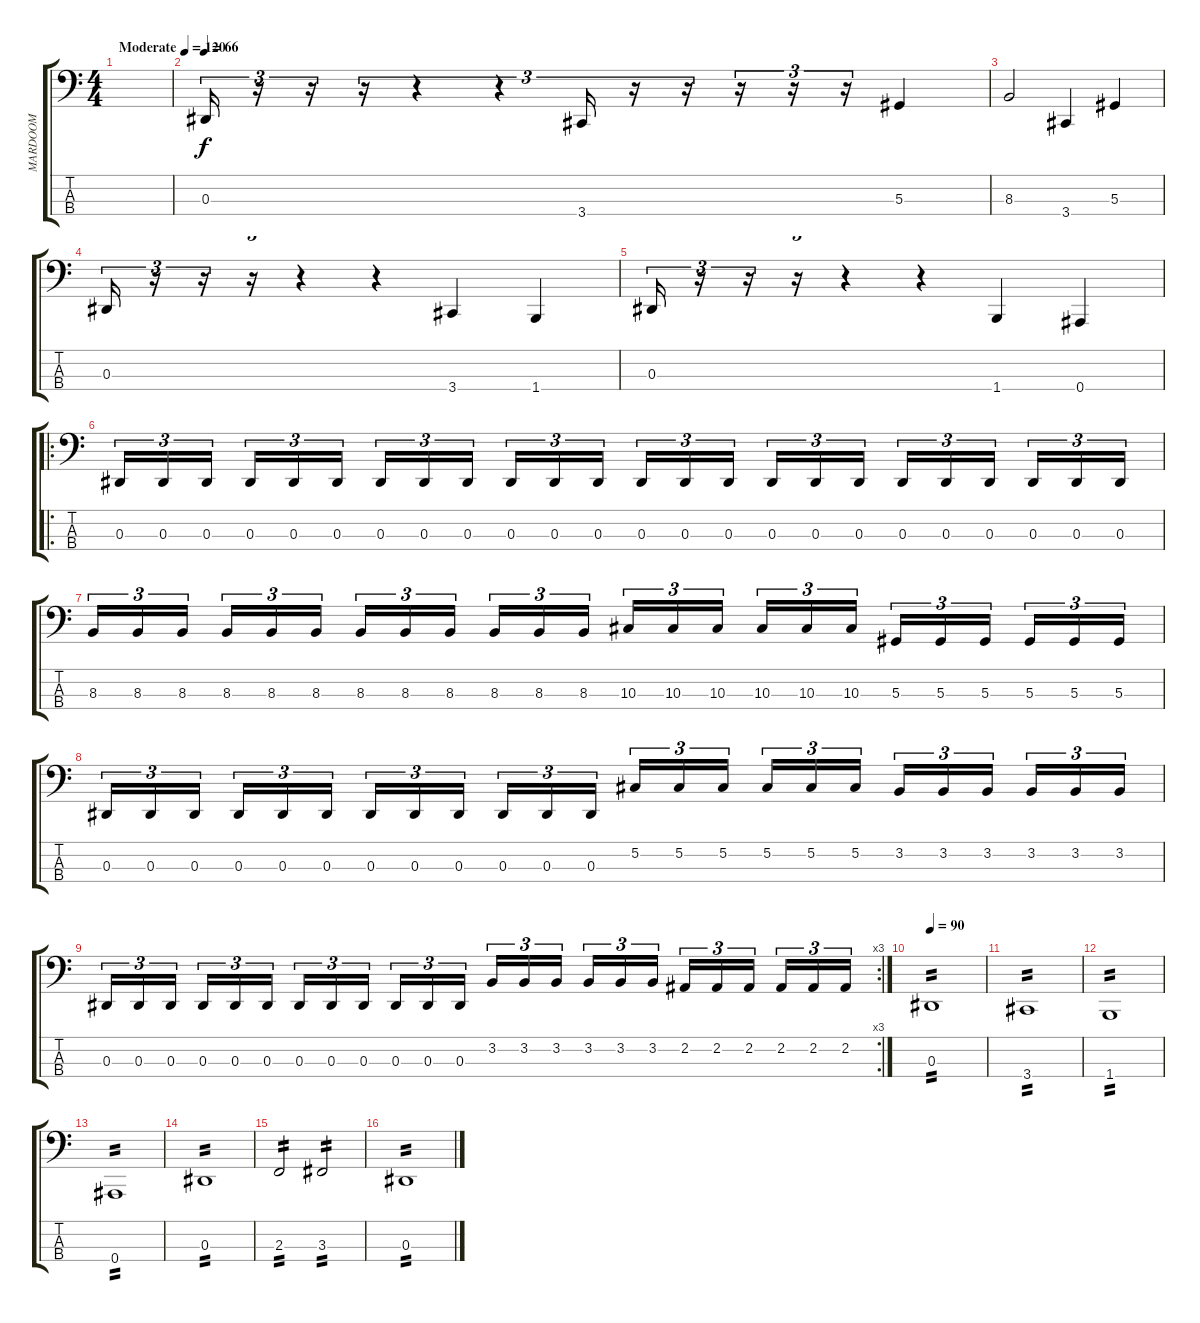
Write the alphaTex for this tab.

\track ("MARDOOM" "MARDOOM") {instrument electricbasspick}
\staff {score tabs}
\tuning (Db2 Ab1 Eb1 Bb0) {hide}
\ts (4 4)
\tempo (120 "Moderate")
\clef f4
\ks c
|
\tempo 66
0.3.16{tu (3 2)} r.16{tu (3 2)} r.16{tu (3 2)} r.16{tu (3 2)} r.4{tu (3 2)} r.4{tu (3 2)} 3.4.16{tu (3 2)} r.16{tu (3 2)} r.16{tu (3 2)} r.16{tu (3 2)} r.16{tu (3 2)} r.16{tu (3 2)} 5.3.4 |
8.3.2 3.4.4 5.3.4 |
0.3.16{tu (3 2)} r.16{tu (3 2)} r.16{tu (3 2)} r.16{tu (3 2)} r.4{tu (3 2)} r.4{tu (3 2)} 3.4.4 1.4.4 |
0.3.16{tu (3 2)} r.16{tu (3 2)} r.16{tu (3 2)} r.16{tu (3 2)} r.4{tu (3 2)} r.4{tu (3 2)} 1.4.4 0.4.4 |
\ro
0.3.16{tu (3 2)} 0.3.16{tu (3 2)} 0.3.16{tu (3 2) beam splitsecondary} 0.3.16{tu (3 2)} 0.3.16{tu (3 2)} 0.3.16{tu (3 2)} 0.3.16{tu (3 2)} 0.3.16{tu (3 2)} 0.3.16{tu (3 2) beam splitsecondary} 0.3.16{tu (3 2)} 0.3.16{tu (3 2)} 0.3.16{tu (3 2)} 0.3.16{tu (3 2)} 0.3.16{tu (3 2)} 0.3.16{tu (3 2) beam splitsecondary} 0.3.16{tu (3 2)} 0.3.16{tu (3 2)} 0.3.16{tu (3 2)} 0.3.16{tu (3 2)} 0.3.16{tu (3 2)} 0.3.16{tu (3 2) beam splitsecondary} 0.3.16{tu (3 2)} 0.3.16{tu (3 2)} 0.3.16{tu (3 2)} |
8.3.16{tu (3 2)} 8.3.16{tu (3 2)} 8.3.16{tu (3 2) beam splitsecondary} 8.3.16{tu (3 2)} 8.3.16{tu (3 2)} 8.3.16{tu (3 2)} 8.3.16{tu (3 2)} 8.3.16{tu (3 2)} 8.3.16{tu (3 2) beam splitsecondary} 8.3.16{tu (3 2)} 8.3.16{tu (3 2)} 8.3.16{tu (3 2)} 10.3.16{tu (3 2)} 10.3.16{tu (3 2)} 10.3.16{tu (3 2) beam splitsecondary} 10.3.16{tu (3 2)} 10.3.16{tu (3 2)} 10.3.16{tu (3 2)} 5.3.16{tu (3 2)} 5.3.16{tu (3 2)} 5.3.16{tu (3 2) beam splitsecondary} 5.3.16{tu (3 2)} 5.3.16{tu (3 2)} 5.3.16{tu (3 2)} |
0.3.16{tu (3 2)} 0.3.16{tu (3 2)} 0.3.16{tu (3 2) beam splitsecondary} 0.3.16{tu (3 2)} 0.3.16{tu (3 2)} 0.3.16{tu (3 2)} 0.3.16{tu (3 2)} 0.3.16{tu (3 2)} 0.3.16{tu (3 2) beam splitsecondary} 0.3.16{tu (3 2)} 0.3.16{tu (3 2)} 0.3.16{tu (3 2)} 5.2.16{tu (3 2)} 5.2.16{tu (3 2)} 5.2.16{tu (3 2) beam splitsecondary} 5.2.16{tu (3 2)} 5.2.16{tu (3 2)} 5.2.16{tu (3 2)} 3.2.16{tu (3 2)} 3.2.16{tu (3 2)} 3.2.16{tu (3 2) beam splitsecondary} 3.2.16{tu (3 2)} 3.2.16{tu (3 2)} 3.2.16{tu (3 2)} |
\rc 3
0.3.16{tu (3 2)} 0.3.16{tu (3 2)} 0.3.16{tu (3 2) beam splitsecondary} 0.3.16{tu (3 2)} 0.3.16{tu (3 2)} 0.3.16{tu (3 2)} 0.3.16{tu (3 2)} 0.3.16{tu (3 2)} 0.3.16{tu (3 2) beam splitsecondary} 0.3.16{tu (3 2)} 0.3.16{tu (3 2)} 0.3.16{tu (3 2)} 3.2.16{tu (3 2)} 3.2.16{tu (3 2)} 3.2.16{tu (3 2) beam splitsecondary} 3.2.16{tu (3 2)} 3.2.16{tu (3 2)} 3.2.16{tu (3 2)} 2.2.16{tu (3 2)} 2.2.16{tu (3 2)} 2.2.16{tu (3 2) beam splitsecondary} 2.2.16{tu (3 2)} 2.2.16{tu (3 2)} 2.2.16{tu (3 2)} |
\tempo 90
0.3.1{tp 2} |
3.4.1{tp 2} |
1.4.1{tp 2} |
0.4.1{tp 2} |
0.3.1{tp 2} |
2.3.2{tp 2} 3.3.2{tp 2} |
0.3.1{tp 2}
